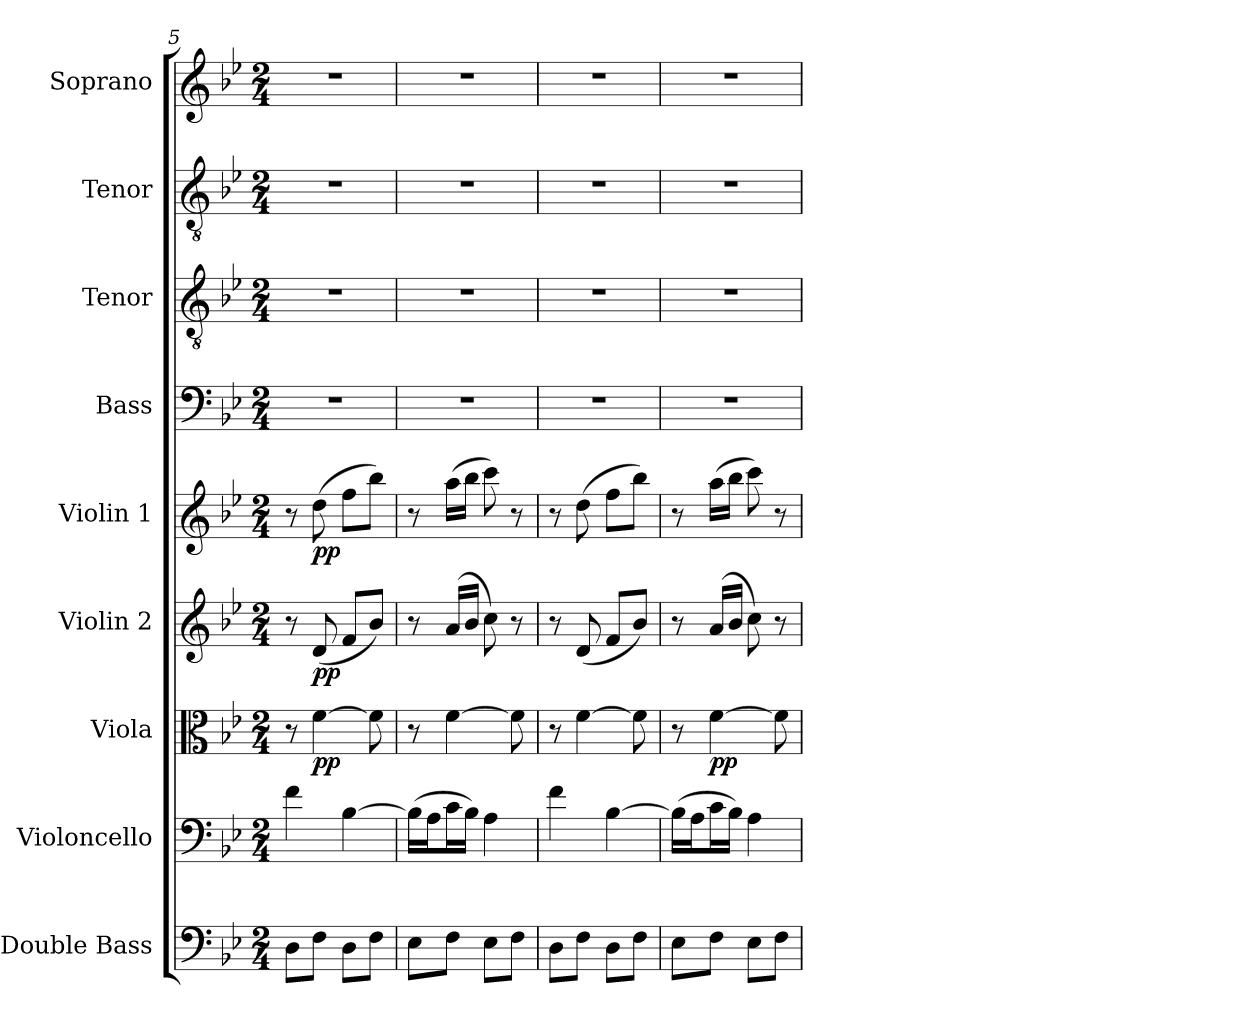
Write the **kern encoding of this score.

**kern	**kern	**kern	**dynam	**kern	**dynam	**kern	**dynam	**kern	**kern	**kern	**kern
*part9	*part8	*part7	*part7	*part6	*part6	*part5	*part5	*part4	*part3	*part2	*part1
*staff9	*staff8	*staff7	*staff7	*staff6	*staff6	*staff5	*staff5	*staff4	*staff3	*staff2	*staff1
*I"Double Bass	*I"Violoncello	*I"Viola	*	*I"Violin 2	*	*I"Violin 1	*	*I"Bass	*I"Tenor	*I"Tenor	*I"Soprano
*I'Db.	*I'Vc.	*I'Vla.	*	*I'Vln. 2	*	*I'Vln.	*	*I'B.	*I'T.	*I'T.	*I'S.
*clefF4	*clefF4	*clefC3	*	*clefG2	*	*clefG2	*	*clefF4	*clefGv2	*clefGv2	*clefG2
*ITrd7c12	*	*	*	*	*	*	*	*	*ITrd7c12	*ITrd7c12	*
*k[b-e-]	*k[b-e-]	*k[b-e-]	*	*k[b-e-]	*	*k[b-e-]	*	*k[b-e-]	*k[b-e-]	*k[b-e-]	*k[b-e-]
*B-:	*B-:	*B-:	*	*B-:	*	*B-:	*	*B-:	*B-:	*B-:	*B-:
*M2/4	*M2/4	*M2/4	*	*M2/4	*	*M2/4	*	*M2/4	*M2/4	*M2/4	*M2/4
=5	=5	=5	=5	=5	=5	=5	=5	=5	=5	=5	=5
!	!	!	!	!	!	!	!	!LO:N:vis=1	!LO:N:vis=1	!LO:N:vis=1	!LO:N:vis=1
8DDi\L	4fi\	8r	.	8r	.	8r	.	2r	2r	2r	2r
8FFi\J	.	[>4fi\	pp	(8di/	pp	(8ddi\	pp	.	.	.	.
8DDi\L	[>4B-i\	.	.	8fi/L	.	8ffi\L	.	.	.	.	.
8FFi\J	.	8fi\]	.	8b-i/J)	.	8bb-i\J)	.	.	.	.	.
=6	=6	=6	=6	=6	=6	=6	=6	=6	=6	=6	=6
!	!	!	!	!	!	!	!	!LO:N:vis=1	!LO:N:vis=1	!LO:N:vis=1	!LO:N:vis=1
8EE-i\L	(16B-i\LL]	8r	.	8r	.	8r	.	2r	2r	2r	2r
.	16Ai\J	.	.	.	.	.	.	.	.	.	.
8FFi\J	16ci\L	[>4fi\	.	(16ai/LL	.	(16aai\LL	.	.	.	.	.
.	16B-i\JJ)	.	.	16b-i/JJ	.	16bb-i\JJ	.	.	.	.	.
8EE-i\L	4Ai\	.	.	8cci\)	.	8ccci\)	.	.	.	.	.
8FFi\J	.	8fi\]	.	8r	.	8r	.	.	.	.	.
=7	=7	=7	=7	=7	=7	=7	=7	=7	=7	=7	=7
!	!	!	!	!	!	!	!	!LO:N:vis=1	!LO:N:vis=1	!LO:N:vis=1	!LO:N:vis=1
8DDi\L	4fi\	8r	.	8r	.	8r	.	2r	2r	2r	2r
8FFi\J	.	[>4fi\	.	(8di/	.	(8ddi\	.	.	.	.	.
8DDi\L	[>4B-i\	.	.	8fi/L	.	8ffi\L	.	.	.	.	.
8FFi\J	.	8fi\]	.	8b-i/J)	.	8bb-i\J)	.	.	.	.	.
=8	=8	=8	=8	=8	=8	=8	=8	=8	=8	=8	=8
!	!	!	!	!	!	!	!	!LO:N:vis=1	!LO:N:vis=1	!LO:N:vis=1	!LO:N:vis=1
8EE-i\L	(16B-i\LL]	8r	.	8r	.	8r	.	2r	2r	2r	2r
.	16Ai\J	.	.	.	.	.	.	.	.	.	.
8FFi\J	16ci\L	[>4fi\	pp	(16ai/LL	.	(16aai\LL	.	.	.	.	.
.	16B-i\JJ)	.	.	16b-i/JJ	.	16bb-i\JJ	.	.	.	.	.
8EE-i\L	4Ai\	.	.	8cci\)	.	8ccci\)	.	.	.	.	.
8FFi\J	.	8fi\]	.	8r	.	8r	.	.	.	.	.
=	=	=	=	=	=	=	=	=	=	=	=
*-	*-	*-	*-	*-	*-	*-	*-	*-	*-	*-	*-
